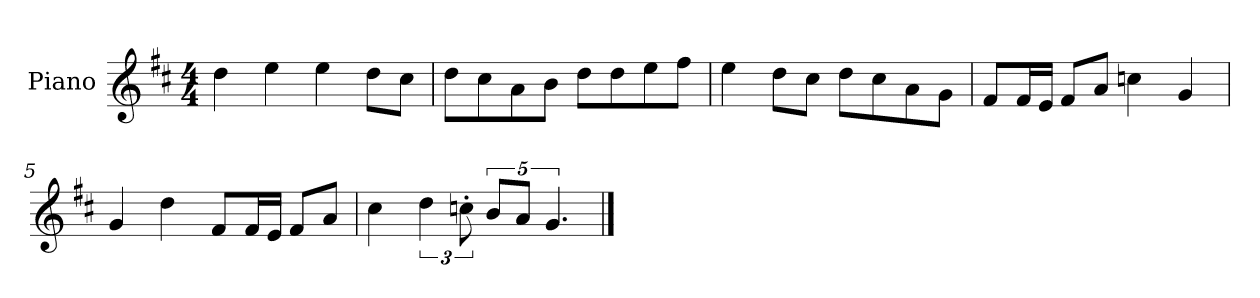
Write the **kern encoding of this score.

**kern
*part1
*staff1
*I"Piano
*I'P-no
*clefG2
*k[f#c#]
*M4/4
*MM90
=1
4dd\
4ee\
4ee\
8dd\L
8cc#\J
=2
8dd\L
8cc#\
8a\
8b\J
8dd\L
8dd\
8ee\
8ff#\J
=3
4ee\
8dd\L
8cc#\J
8dd\L
8cc#\
8a\
8g\J
=4
8f#/L
16f#/L
16e/JJ
8f#/L
8a/J
4ccn\
4g/
=5
4g/
4dd\
8f#/L
16f#/L
16e/JJ
8f#/L
8a/J
!!LO:LB:g=z
=6
4cc#\
6dd\
12ccn'\
10b/L
10a/J
5.g/
==
*-
